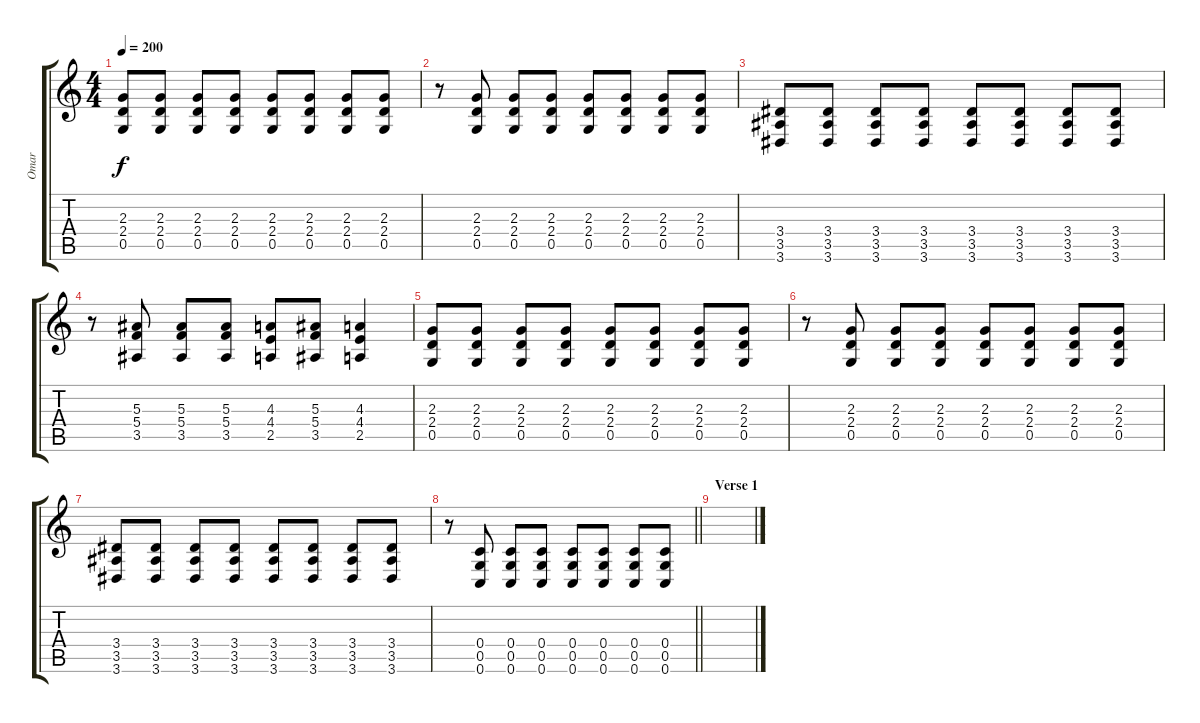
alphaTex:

\track ("Omar" "Omar") {instrument distortionguitar}
\staff {score tabs}
\tuning (D4 A3 F3 C3 G2 C2) {hide}
\ts (4 4)
\tempo 200
\clef g2
\ks c
(2.3 2.4 0.5).8{dy f} (2.3 2.4 0.5).8 (2.3 2.4 0.5).8 (2.3 2.4 0.5).8 (2.3 2.4 0.5).8 (2.3 2.4 0.5).8 (2.3 2.4 0.5).8 (2.3 2.4 0.5).8 |
r.8 (2.3 2.4 0.5).8 (2.3 2.4 0.5).8 (2.3 2.4 0.5).8 (2.3 2.4 0.5).8 (2.3 2.4 0.5).8 (2.3 2.4 0.5).8 (2.3 2.4 0.5).8 |
(3.4 3.5 3.6).8 (3.4 3.5 3.6).8 (3.4 3.5 3.6).8 (3.4 3.5 3.6).8 (3.4 3.5 3.6).8 (3.4 3.5 3.6).8 (3.4 3.5 3.6).8 (3.4 3.5 3.6).8 |
r.8 (5.3 5.4 3.5).8 (5.3 5.4 3.5).8 (5.3 5.4 3.5).8 (4.3 4.4 2.5).8 (5.3 5.4 3.5).8 (4.3 4.4 2.5).4 |
(2.3 2.4 0.5).8 (2.3 2.4 0.5).8 (2.3 2.4 0.5).8 (2.3 2.4 0.5).8 (2.3 2.4 0.5).8 (2.3 2.4 0.5).8 (2.3 2.4 0.5).8 (2.3 2.4 0.5).8 |
r.8 (2.3 2.4 0.5).8 (2.3 2.4 0.5).8 (2.3 2.4 0.5).8 (2.3 2.4 0.5).8 (2.3 2.4 0.5).8 (2.3 2.4 0.5).8 (2.3 2.4 0.5).8 |
(3.4 3.5 3.6).8 (3.4 3.5 3.6).8 (3.4 3.5 3.6).8 (3.4 3.5 3.6).8 (3.4 3.5 3.6).8 (3.4 3.5 3.6).8 (3.4 3.5 3.6).8 (3.4 3.5 3.6).8 |
\barLineRight lightlight
r.8 (0.4 0.5 0.6).8 (0.4 0.5 0.6).8 (0.4 0.5 0.6).8 (0.4 0.5 0.6).8 (0.4 0.5 0.6).8 (0.4 0.5 0.6).8 (0.4 0.5 0.6).8 |
\section ("" "Verse 1")
